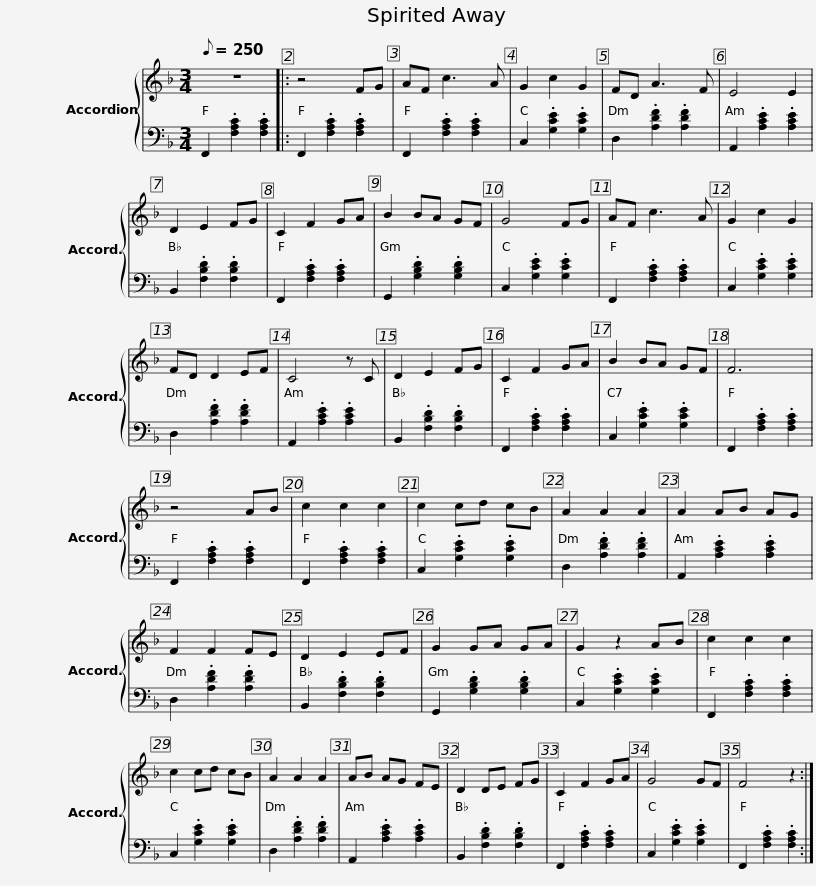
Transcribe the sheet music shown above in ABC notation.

X:1
%%score { 1 | 2 }
L:1/8
Q:1/8=250
M:3/4
I:linebreak $
K:F
V:1 treble
V:2 bass
V:1
 z6 |: z4 FG | AF c3 A | G2 c2 G2 | FD A3 F | %5
 E4 E2 | D2 E2 FG |$ C2 F2 GA | B2 BA GF | G4 FG | %10
 AF c3 A | G2 c2 G2 | FD D2 EF | C4 z C |$ D2 E2 FG | %15
 C2 F2 GA | B2 BA GF | F6 | z4 AB | c2 c2 c2 | %20
 c2 cd cB |$ A2 A2 A2 | A2 AB AG | F2 F2 FE | D2 E2 EF | %25
 G2 GA GA | G2 z2 AB | c2 c2 c2 |$ c2 cd cB | A2 A2 A2 | %30
 AB AG FE | D2 DE FG | C2 F2 GA | G4 GF | F4 z2 :| %35
V:2
 F,,2 .[F,A,C]2 .[F,A,C]2 |: F,,2 .[F,A,C]2 .[F,A,C]2 | F,,2 .[F,A,C]2 .[F,A,C]2 | C,2 .[G,CE]2 .[G,CE]2 | D,2 .[A,DF]2 .[A,DF]2 | %5
 A,,2 .[A,CE]2 .[A,CE]2 | B,,2 .[F,B,D]2 .[F,B,D]2 |$ F,,2 .[F,A,C]2 .[F,A,C]2 | G,,2 .[G,B,D]2 .[G,B,D]2 | C,2 .[G,CE]2 .[G,CE]2 | %10
 F,,2 .[F,A,C]2 .[F,A,C]2 | C,2 .[G,CE]2 .[G,CE]2 | D,2 .[A,DF]2 .[A,DF]2 | A,,2 .[A,CE]2 .[A,CE]2 |$ B,,2 .[F,B,D]2 .[F,B,D]2 | %15
 F,,2 .[F,A,C]2 .[F,A,C]2 | C,2 .[G,CE]2 .[G,CE]2 | F,,2 .[F,A,C]2 .[F,A,C]2 | F,,2 .[F,A,C]2 .[F,A,C]2 | F,,2 .[F,A,C]2 .[F,A,C]2 | %20
 C,2 .[G,CE]2 .[G,CE]2 |$ D,2 .[A,DF]2 .[A,DF]2 | A,,2 .[A,CE]2 .[A,CE]2 | D,2 .[A,DF]2 .[A,DF]2 | B,,2 .[F,B,D]2 .[F,B,D]2 | %25
 G,,2 .[G,B,D]2 .[G,B,D]2 | C,2 .[G,CE]2 .[G,CE]2 | F,,2 .[F,A,C]2 .[F,A,C]2 |$ C,2 .[G,CE]2 .[G,CE]2 | D,2 .[A,DF]2 .[A,DF]2 | %30
 A,,2 .[A,CE]2 .[A,CE]2 | B,,2 .[F,B,D]2 .[F,B,D]2 | F,,2 .[F,A,C]2 .[F,A,C]2 | C,2 .[G,CE]2 .[G,CE]2 | F,,2 .[F,A,C]2 .[F,A,C]2 :| %35
